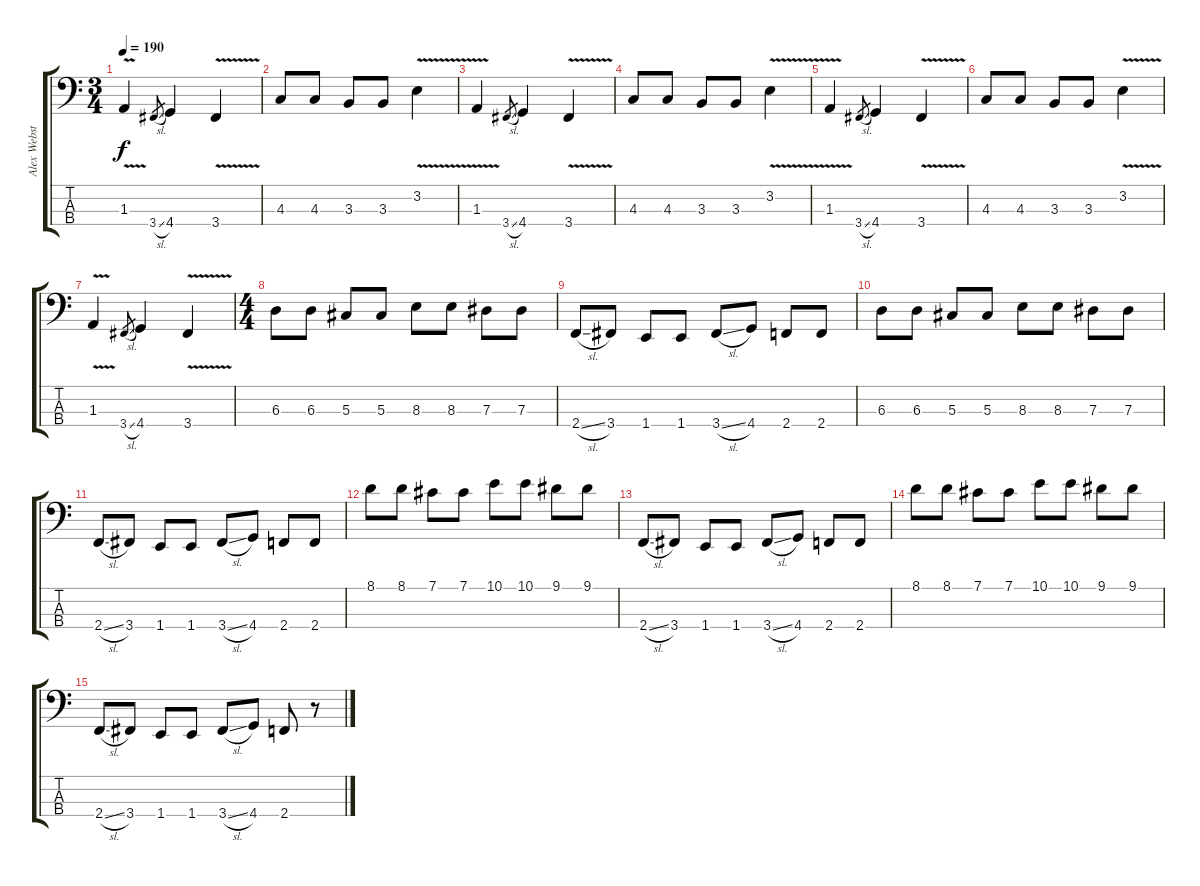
\track ("Alex Webster" "Alex Webst") {instrument electricbassfinger}
\staff {score tabs}
\tuning (Gb2 Db2 Ab1 Eb1) {hide}
\ts (3 4)
\tempo 190
\clef f4
\ks c
1.3{v}.4{dy f} 3.4{sl}.8{gr} 4.4.4 3.4{v}.4 |
4.3.8 4.3.8 3.3.8 3.3.8 3.2{v}.4 |
1.3{v}.4 3.4{sl}.8{gr} 4.4.4 3.4{v}.4 |
4.3.8 4.3.8 3.3.8 3.3.8 3.2{v}.4 |
1.3{v}.4 3.4{sl}.8{gr} 4.4.4 3.4{v}.4 |
4.3.8 4.3.8 3.3.8 3.3.8 3.2{v}.4 |
1.3{v}.4 3.4{sl}.8{gr} 4.4.4 3.4{v}.4 |
\ts (4 4)
6.3.8 6.3.8 5.3.8 5.3.8 8.3.8 8.3.8 7.3.8 7.3.8 |
2.4{sl}.8 3.4.8 1.4.8 1.4.8 3.4{sl}.8 4.4.8 2.4.8 2.4.8 |
6.3.8 6.3.8 5.3.8 5.3.8 8.3.8 8.3.8 7.3.8 7.3.8 |
2.4{sl}.8 3.4.8 1.4.8 1.4.8 3.4{sl}.8 4.4.8 2.4.8 2.4.8 |
8.1.8 8.1.8 7.1.8 7.1.8 10.1.8 10.1.8 9.1.8 9.1.8 |
2.4{sl}.8 3.4.8 1.4.8 1.4.8 3.4{sl}.8 4.4.8 2.4.8 2.4.8 |
8.1.8 8.1.8 7.1.8 7.1.8 10.1.8 10.1.8 9.1.8 9.1.8 |
2.4{sl}.8 3.4.8 1.4.8 1.4.8 3.4{sl}.8 4.4.8 2.4.8 r.8
